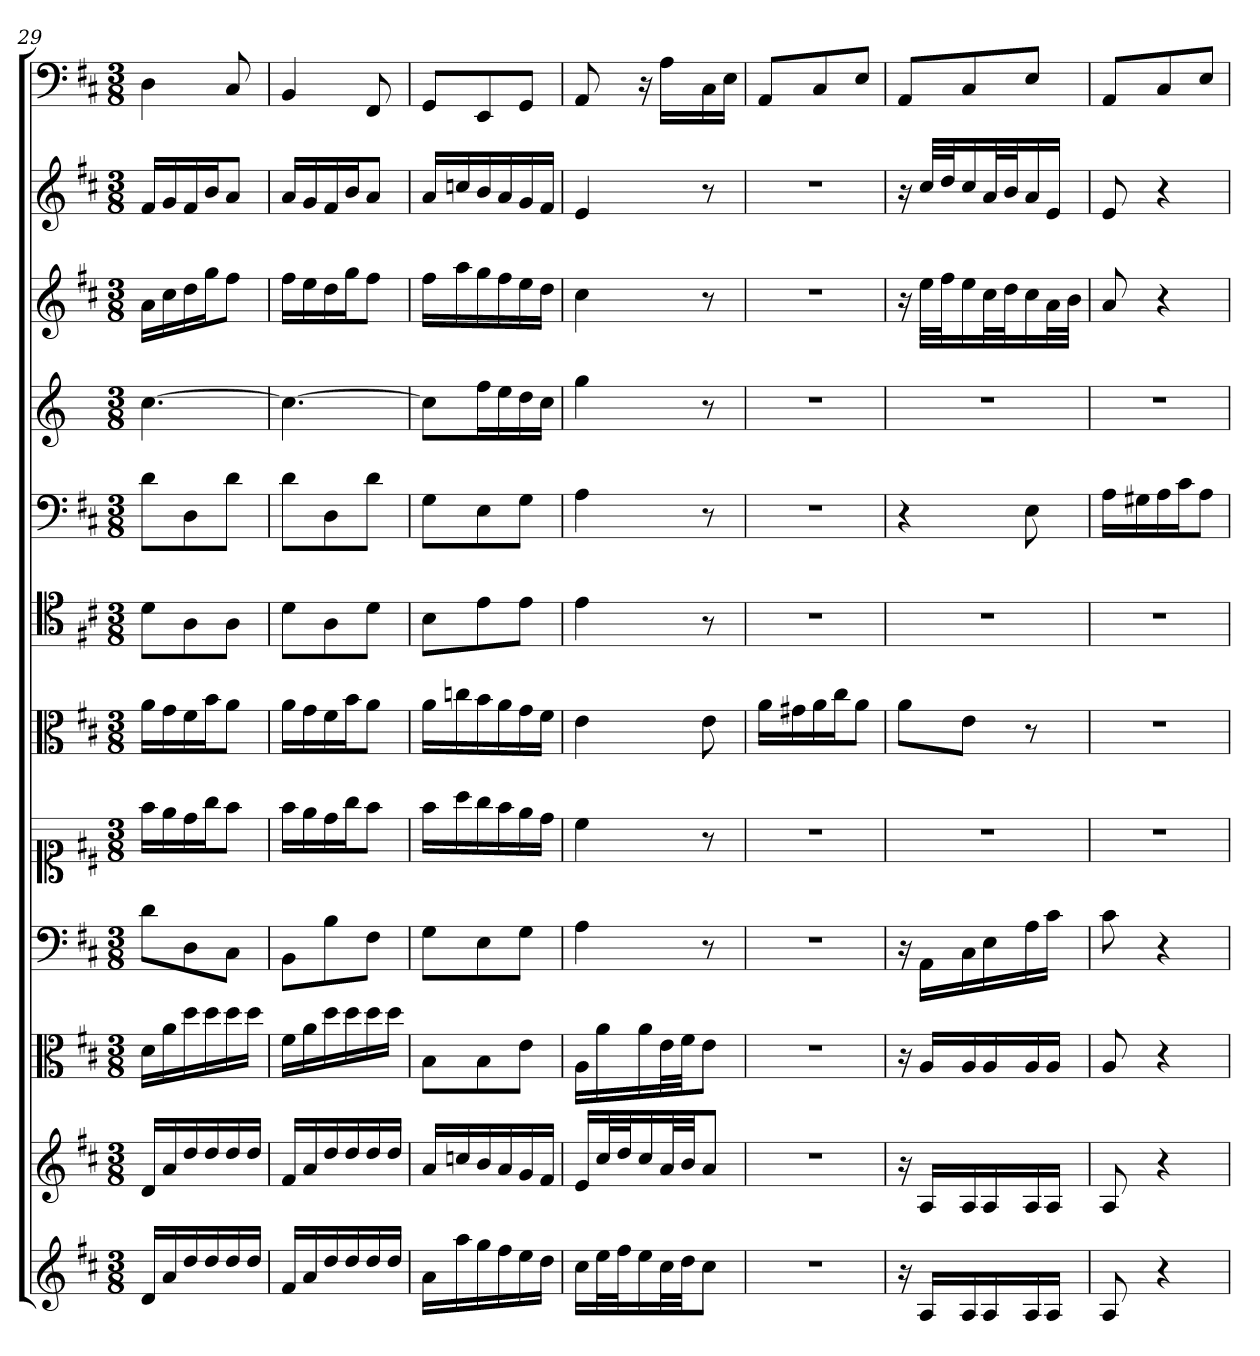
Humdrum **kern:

**kern	**kern	**kern	**kern	**kern	**kern	**kern	**kern	**kern	**kern	**kern	**kern
*part12	*part11	*part10	*part9	*part8	*part7	*part6	*part5	*part4	*part3	*part2	*part1
*staff12	*staff11	*staff10	*staff9	*staff8	*staff7	*staff6	*staff5	*staff4	*staff3	*staff2	*staff1
*	*	*clefC3	*clefF4	*clefC1	*clefC3	*clefC4	*clefF4	*	*	*	*clefF4
*k[f#c#]	*k[f#c#]	*k[f#c#]	*k[f#c#]	*k[f#c#]	*k[f#c#]	*k[f#c#]	*k[f#c#]	*k[]	*k[f#c#]	*k[f#c#]	*k[f#c#]
*D:	*D:	*D:	*D:	*D:	*D:	*D:	*D:	*	*D:	*D:	*D:
*M3/8	*M3/8	*M3/8	*M3/8	*M3/8	*M3/8	*M3/8	*M3/8	*M3/8	*M3/8	*M3/8	*M3/8
=29	=29	=29	=29	=29	=29	=29	=29	=29	=29	=29	=29
16dLL	16dLL	16d\LL	8d\L	16ff#\LL	16a\LL	8d\L	8d\L	[4.cc	16aLL	16f#LL	4D
16a	16a	16a\	.	16ee\	16g\	.	.	.	16cc#	16g	.
16dd	16dd	16dd\	8D\	16dd\	16f#\	8A\	8D\	.	16dd	16f#	.
16dd	16dd	16dd\	.	16gg\J	16b\J	.	.	.	16ggJ	16bJ	.
16dd	16dd	16dd\	8C#\J	8ff#\J	8a\J	8A\J	8d\J	.	8ff#J	8aJ	8C#
16ddJJ	16ddJJ	16dd\JJ	.	.	.	.	.	.	.	.	.
=30	=30	=30	=30	=30	=30	=30	=30	=30	=30	=30	=30
16f#LL	16f#LL	16f#\LL	8BB\L	16ff#\LL	16a\LL	8d\L	8d\L	4.cc_	16ff#LL	16aLL	4BB
16a	16a	16a\	.	16ee\	16g\	.	.	.	16ee	16g	.
16dd	16dd	16dd\	8B\	16dd\	16f#\	8A\	8D\	.	16dd	16f#	.
16dd	16dd	16dd\	.	16gg\J	16b\J	.	.	.	16ggJ	16bJ	.
16dd	16dd	16dd\	8F#\J	8ff#\J	8a\J	8d\J	8d\J	.	8ff#J	8aJ	8FF#
16ddJJ	16ddJJ	16dd\JJ	.	.	.	.	.	.	.	.	.
=31	=31	=31	=31	=31	=31	=31	=31	=31	=31	=31	=31
16aLL	16aLL	8B\L	8G\L	16ff#\LL	16a\LL	8B\L	8G\L	8ccL]	16ff#LL	16aLL	8GG/L
16aa	16ccn	.	.	16aa\	16ccn\	.	.	.	16aa	16ccn	.
16gg	16b	8B\	8E\	16gg\	16b\	8e\	8E\	16ffL	16gg	16b	8EE/
16ff#	16a	.	.	16ff#\	16a\	.	.	16ee	16ff#	16a	.
16ee	16g	8e\J	8G\J	16ee\	16g\	8e\J	8G\J	16dd	16ee	16g	8GG/J
16ddJJ	16f#JJ	.	.	16dd\JJ	16f#\JJ	.	.	16ccJJ	16ddJJ	16f#JJ	.
=32	=32	=32	=32	=32	=32	=32	=32	=32	=32	=32	=32
16cc#LL	16eLL	16A\LL	4A	4cc#	4e	4e	4A	4gg	4cc#	4e	8AA
32eeL	32cc#L	16a\	.	.	.	.	.	.	.	.	.
32ff#J	32ddJ	.	.	.	.	.	.	.	.	.	.
16ee	16cc#	16a\	.	.	.	.	.	.	.	.	16r
32cc#L	32aL	32e\L	.	.	.	.	.	.	.	.	16A\LL
32ddJJ	32bJJ	32f#\JJ	.	.	.	.	.	.	.	.	.
8cc#J	8aJ	8e\J	8r	8r	8e	8r	8r	8r	8r	8r	16C#\
.	.	.	.	.	.	.	.	.	.	.	16E\JJ
=33	=33	=33	=33	=33	=33	=33	=33	=33	=33	=33	=33
4.r	4.r	4.r	4.r	4.r	16a\LL	4.r	4.r	4.r	4.r	4.r	8AA/L
.	.	.	.	.	16g#X\	.	.	.	.	.	.
.	.	.	.	.	16a\	.	.	.	.	.	8C#/
.	.	.	.	.	16cc#\J	.	.	.	.	.	.
.	.	.	.	.	8a\J	.	.	.	.	.	8E/J
=34	=34	=34	=34	=34	=34	=34	=34	=34	=34	=34	=34
16r	16r	16r	16r	4.r	8a\L	4.r	4r	4.r	16r	16r	8AA/L
16ALL	16ALL	16A/LL	16AA\LL	.	.	.	.	.	32eeLLL	32cc#LLL	.
.	.	.	.	.	.	.	.	.	32ff#J	32ddJ	.
16A	16A	16A/	16C#\	.	8e\J	.	.	.	16ee	16cc#	8C#/
16A	16A	16A/	16E\	.	.	.	.	.	32cc#L	32aL	.
.	.	.	.	.	.	.	.	.	32ddJ	32bJ	.
16A	16A	16A/	16A\	.	8r	.	8E	.	16cc#	16a	8E/J
16AJJ	16AJJ	16A/JJ	16c#\JJ	.	.	.	.	.	32aL	16eJJ	.
.	.	.	.	.	.	.	.	.	32bJJJ	.	.
=35	=35	=35	=35	=35	=35	=35	=35	=35	=35	=35	=35
8A	8A	8A	8c#	4.r	4.r	4.r	16A\LL	4.r	8a	8e	8AA/L
.	.	.	.	.	.	.	16G#X\	.	.	.	.
4r	4r	4r	4r	.	.	.	16A\	.	4r	4r	8C#/
.	.	.	.	.	.	.	16c#\J	.	.	.	.
.	.	.	.	.	.	.	8A\J	.	.	.	8E/J
=	=	=	=	=	=	=	=	=	=	=	=
*-	*-	*-	*-	*-	*-	*-	*-	*-	*-	*-	*-
